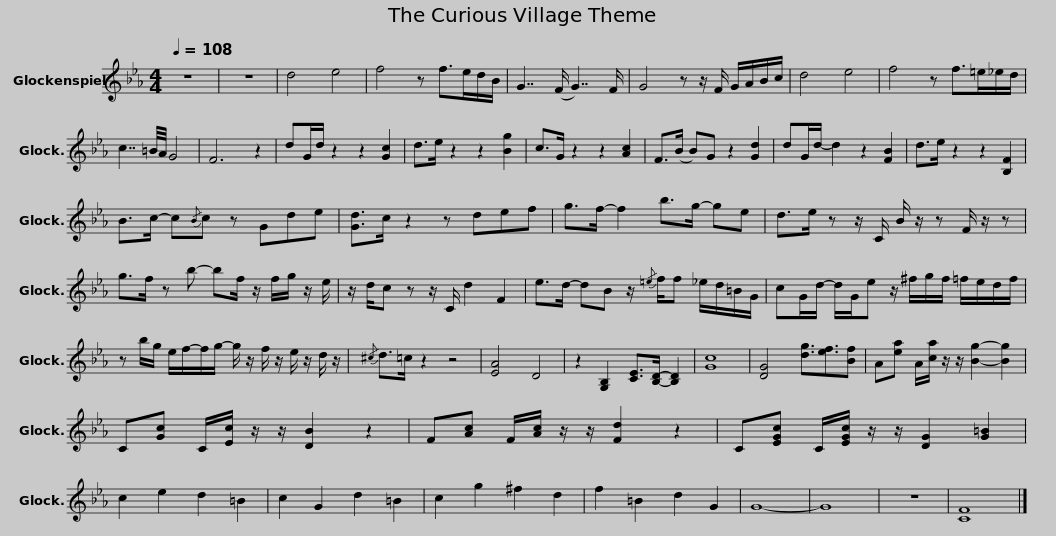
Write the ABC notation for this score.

X:1
L:1/8
Q:1/4=108
M:4/4
I:linebreak $
K:Eb
V:1 treble transpose=24
V:1
 z8 | z8 | d4 e4 | f4 z f>ed/B/ | G7/2 (F/ G7/2) F/ | %5
 G4 z z/ F/ G/A/B/c/ | d4 e4 | f4 z f>=e_e/d/ |$ c7/2 =B/4A/4 G4 | F6 z2 | %10
 dG/d/ z2 z2 [Gc]2 | d>e z2 z2 [Bg]2 | c>G z2 z2 [Ac]2 | F>(B B)G z2 [Gd]2 | dG/d/- d2 z2 [FB]2 | %15
 d>e z2 z2 [B,F]2 |$ B>c- c{/B}c z Gde | [Gd]>c z2 z def | g>f- f2 b>g- ge | d>e z z/ C/ B/ z/ z F/ z/ z |$ %20
 g>f z b- bf/ z/ f/g/ z/ e/ | z/ d/c z z/ C/ d2 F2 | e>d- dB z/{/=e} f/f _e/d/=B/G/ |$ cG/d/- d/G/e z/ ^f/g/f/ =f/e/d/f/ | z b/g/ e/f/-f/g/- g/ z/ f/ z/ e/ z/ d/ z/ | %25
{/^c} d>=c z2 z4 | [EA]4 D4 | z2 [G,B,]2 [CE]>[B,D]- [B,D]2 |$ [Gc]8 | [DG]4 [dg]3/2[ef]3/2[Bf] | %30
 A[ea] A/[ca]/ z/ z/ [Bg]2- [Bg]2 | C[Gc] C/[Ec]/ z/ z/ [DB]2 z2 | F[Ac] F/[Ac]/ z/ z/ [Fd]2 z2 | C[EGc] C/[EGc]/ z/ z/ [DG]2 [G=B]2 |$ c2 e2 d2 =B2 | %35
 c2 G2 d2 =B2 | c2 g2 ^f2 d2 | f2 =B2 d2 G2 | G8- | G8 | %40
 z8 | [CF]8 |] %42
